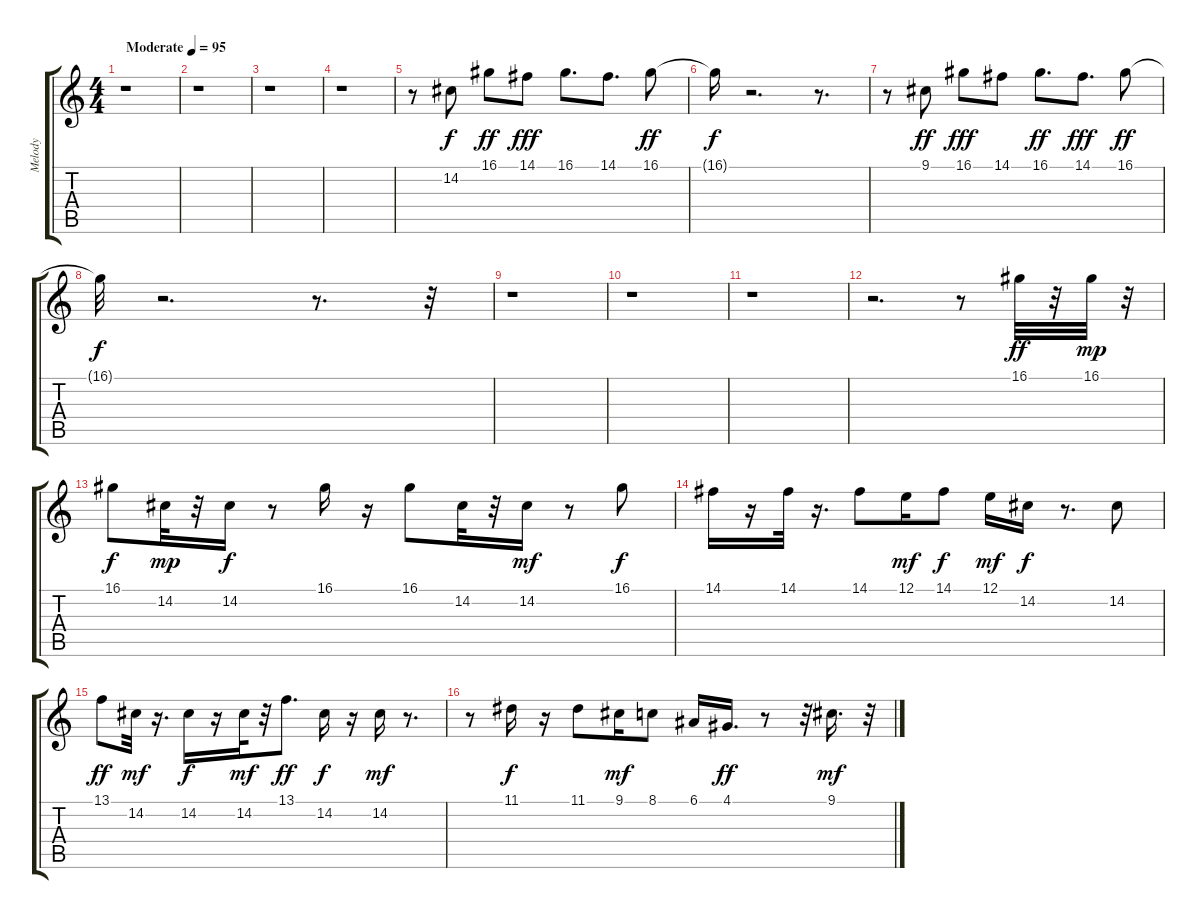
\track ("Melody" "Melody") {instrument fx4atmosphere}
\staff {score tabs}
\tuning (E4 B3 G3 D3 A2 E2) {hide}
\ts (4 4)
\tempo (95 "Moderate")
\clef g2
\ks c
r.1{dy f instrument fx4atmosphere} |
r.1 |
r.1 |
r.1 |
r.8 14.2.8 16.1.8{dy ff} 14.1.8{dy fff} 16.1.8{d} 14.1.8{d} 16.1.8{dy ff} |
16.1{t}.16{dy f} r.2{d} r.8{d} |
r.8 9.1.8{dy ff} 16.1.8{dy fff} 14.1.8 16.1.8{d dy ff} 14.1.8{d dy fff} 16.1.8{dy ff} |
16.1{t}.32{dy f} r.2{d} r.8{d} r.32 |
r.1 |
r.1 |
r.1 |
r.2{d} r.8 16.1.32{dy ff} r.32 16.1.32{dy mp} r.32 |
16.1.8{dy f} 14.2.32{dy mp} r.32 14.2.16{dy f} r.8 16.1.16 r.16 16.1.8 14.2.32 r.32 14.2.16{dy mf} r.8 16.1.8{dy f} |
14.1.16 r.16 14.1.32 r.16{d} 14.1.8 12.1.16{dy mf} 14.1.8{dy f} 12.1.16{dy mf} 14.2.16{dy f} r.8{d} 14.2.8 |
13.1.8{dy ff} 14.2.32{dy mf} r.16{d} 14.2.16{dy f} r.16 14.2.32{dy mf} r.32 13.1.8{d dy ff} 14.2.16{dy f} r.16 14.2.16{dy mf} r.8{d} |
r.8 11.1.16{dy f} r.16 11.1.8 9.1.16{dy mf} 8.1.8 6.1.16 4.1.16{d dy ff} r.8 r.32 9.1.16{d dy mf} r.32
